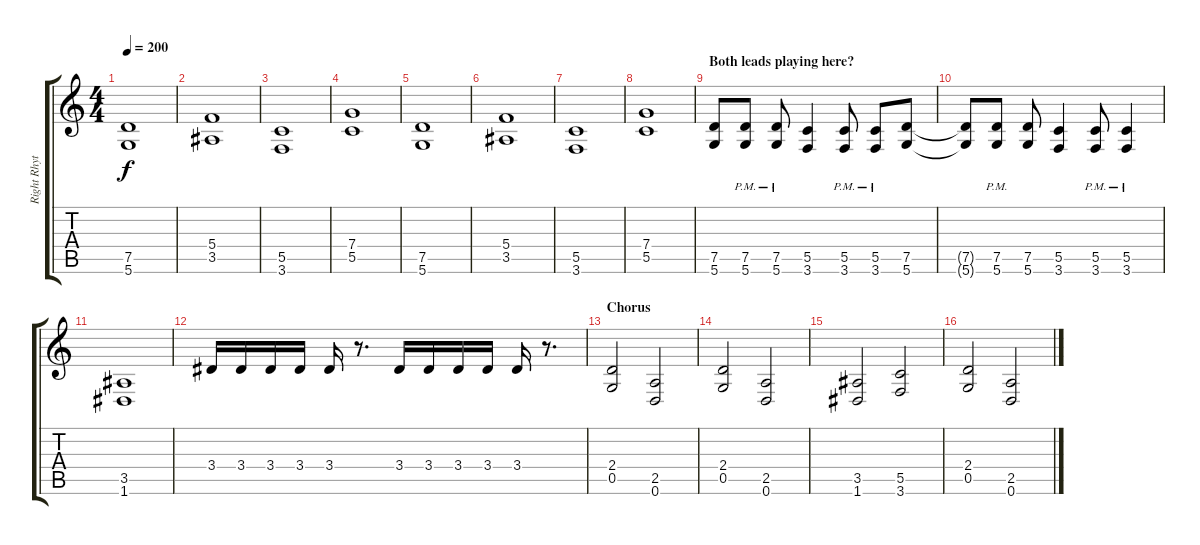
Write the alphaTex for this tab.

\track ("Right Rhythm Gtr" "Right Rhyt") {instrument distortionguitar}
\staff {score tabs}
\tuning (D4 A3 F3 C3 G2 D2) {hide}
\ts (4 4)
\tempo 200
\clef g2
\ks c
(7.5 5.6).1{dy f} |
(5.4 3.5).1 |
(5.5 3.6).1 |
(7.4 5.5).1 |
(7.5 5.6).1 |
(5.4 3.5).1 |
(5.5 3.6).1 |
(7.4 5.5).1 |
\section ("" "Both leads playing here?")
(7.5 5.6).8 (7.5{pm} 5.6{pm}).8 (7.5{pm} 5.6{pm}).8 (5.5 3.6).4 (5.5{pm} 3.6{pm}).8 (5.5{pm} 3.6{pm}).8 (7.5 5.6).8 |
(7.5{t} 5.6{t}).8 (7.5{pm} 5.6{pm}).8 (7.5 5.6).8 (5.5 3.6).4 (5.5{pm} 3.6{pm}).8 (5.5{pm} 3.6{pm}).4 |
(3.5 1.6).1 |
3.4.16 3.4.16 3.4.16 3.4.16 3.4.16 r.8{d} 3.4.16 3.4.16 3.4.16 3.4.16 3.4.16 r.8{d} |
\section ("" "Chorus")
(2.4 0.5).2 (2.5 0.6).2 |
(2.4 0.5).2 (2.5 0.6).2 |
(3.5 1.6).2 (5.5 3.6).2 |
(2.4 0.5).2 (2.5 0.6).2
